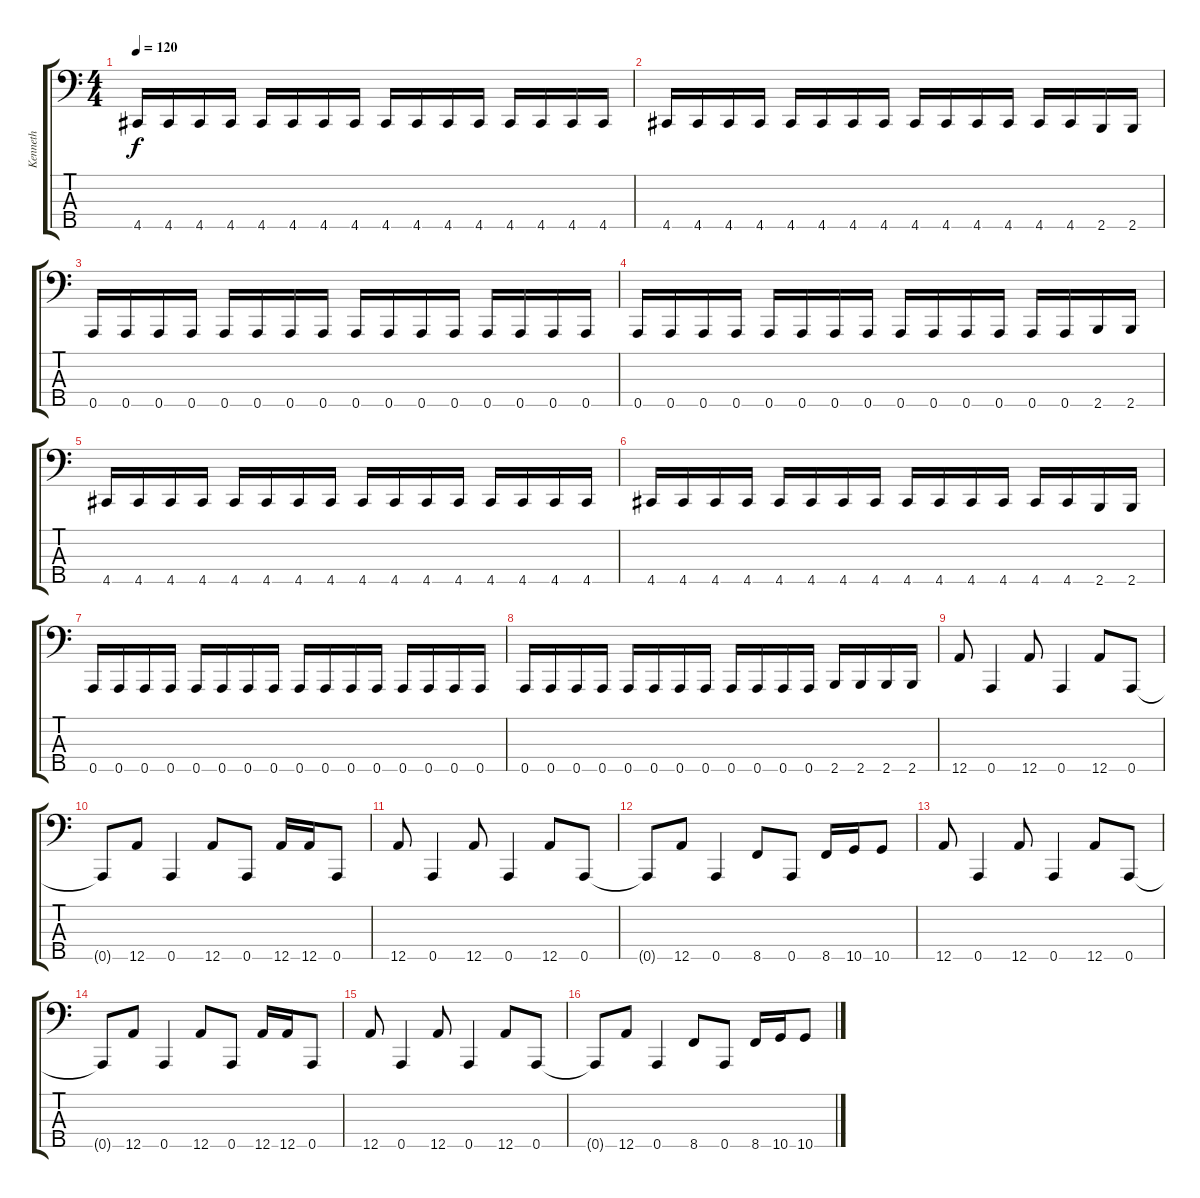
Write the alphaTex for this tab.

\track ("Kenneth" "Kenneth") {instrument electricbasspick}
\staff {score tabs}
\tuning (G2 D2 A1 E1 A0) {hide}
\ts (4 4)
\tempo 120
\clef f4
\ks c
4.5.16{dy f} 4.5.16 4.5.16 4.5.16 4.5.16 4.5.16 4.5.16 4.5.16 4.5.16 4.5.16 4.5.16 4.5.16 4.5.16 4.5.16 4.5.16 4.5.16 |
4.5.16 4.5.16 4.5.16 4.5.16 4.5.16 4.5.16 4.5.16 4.5.16 4.5.16 4.5.16 4.5.16 4.5.16 4.5.16 4.5.16 2.5.16 2.5.16 |
0.5.16 0.5.16 0.5.16 0.5.16 0.5.16 0.5.16 0.5.16 0.5.16 0.5.16 0.5.16 0.5.16 0.5.16 0.5.16 0.5.16 0.5.16 0.5.16 |
0.5.16 0.5.16 0.5.16 0.5.16 0.5.16 0.5.16 0.5.16 0.5.16 0.5.16 0.5.16 0.5.16 0.5.16 0.5.16 0.5.16 2.5.16 2.5.16 |
4.5.16 4.5.16 4.5.16 4.5.16 4.5.16 4.5.16 4.5.16 4.5.16 4.5.16 4.5.16 4.5.16 4.5.16 4.5.16 4.5.16 4.5.16 4.5.16 |
4.5.16 4.5.16 4.5.16 4.5.16 4.5.16 4.5.16 4.5.16 4.5.16 4.5.16 4.5.16 4.5.16 4.5.16 4.5.16 4.5.16 2.5.16 2.5.16 |
0.5.16 0.5.16 0.5.16 0.5.16 0.5.16 0.5.16 0.5.16 0.5.16 0.5.16 0.5.16 0.5.16 0.5.16 0.5.16 0.5.16 0.5.16 0.5.16 |
0.5.16 0.5.16 0.5.16 0.5.16 0.5.16 0.5.16 0.5.16 0.5.16 0.5.16 0.5.16 0.5.16 0.5.16 2.5.16 2.5.16 2.5.16 2.5.16 |
12.5.8 0.5.4 12.5.8 0.5.4 12.5.8 0.5.8 |
0.5{t}.8 12.5.8 0.5.4 12.5.8 0.5.8 12.5.16 12.5.16 0.5.8 |
12.5.8 0.5.4 12.5.8 0.5.4 12.5.8 0.5.8 |
0.5{t}.8 12.5.8 0.5.4 8.5.8 0.5.8 8.5.16 10.5.16 10.5.8 |
12.5.8 0.5.4 12.5.8 0.5.4 12.5.8 0.5.8 |
0.5{t}.8 12.5.8 0.5.4 12.5.8 0.5.8 12.5.16 12.5.16 0.5.8 |
12.5.8 0.5.4 12.5.8 0.5.4 12.5.8 0.5.8 |
0.5{t}.8 12.5.8 0.5.4 8.5.8 0.5.8 8.5.16 10.5.16 10.5.8
